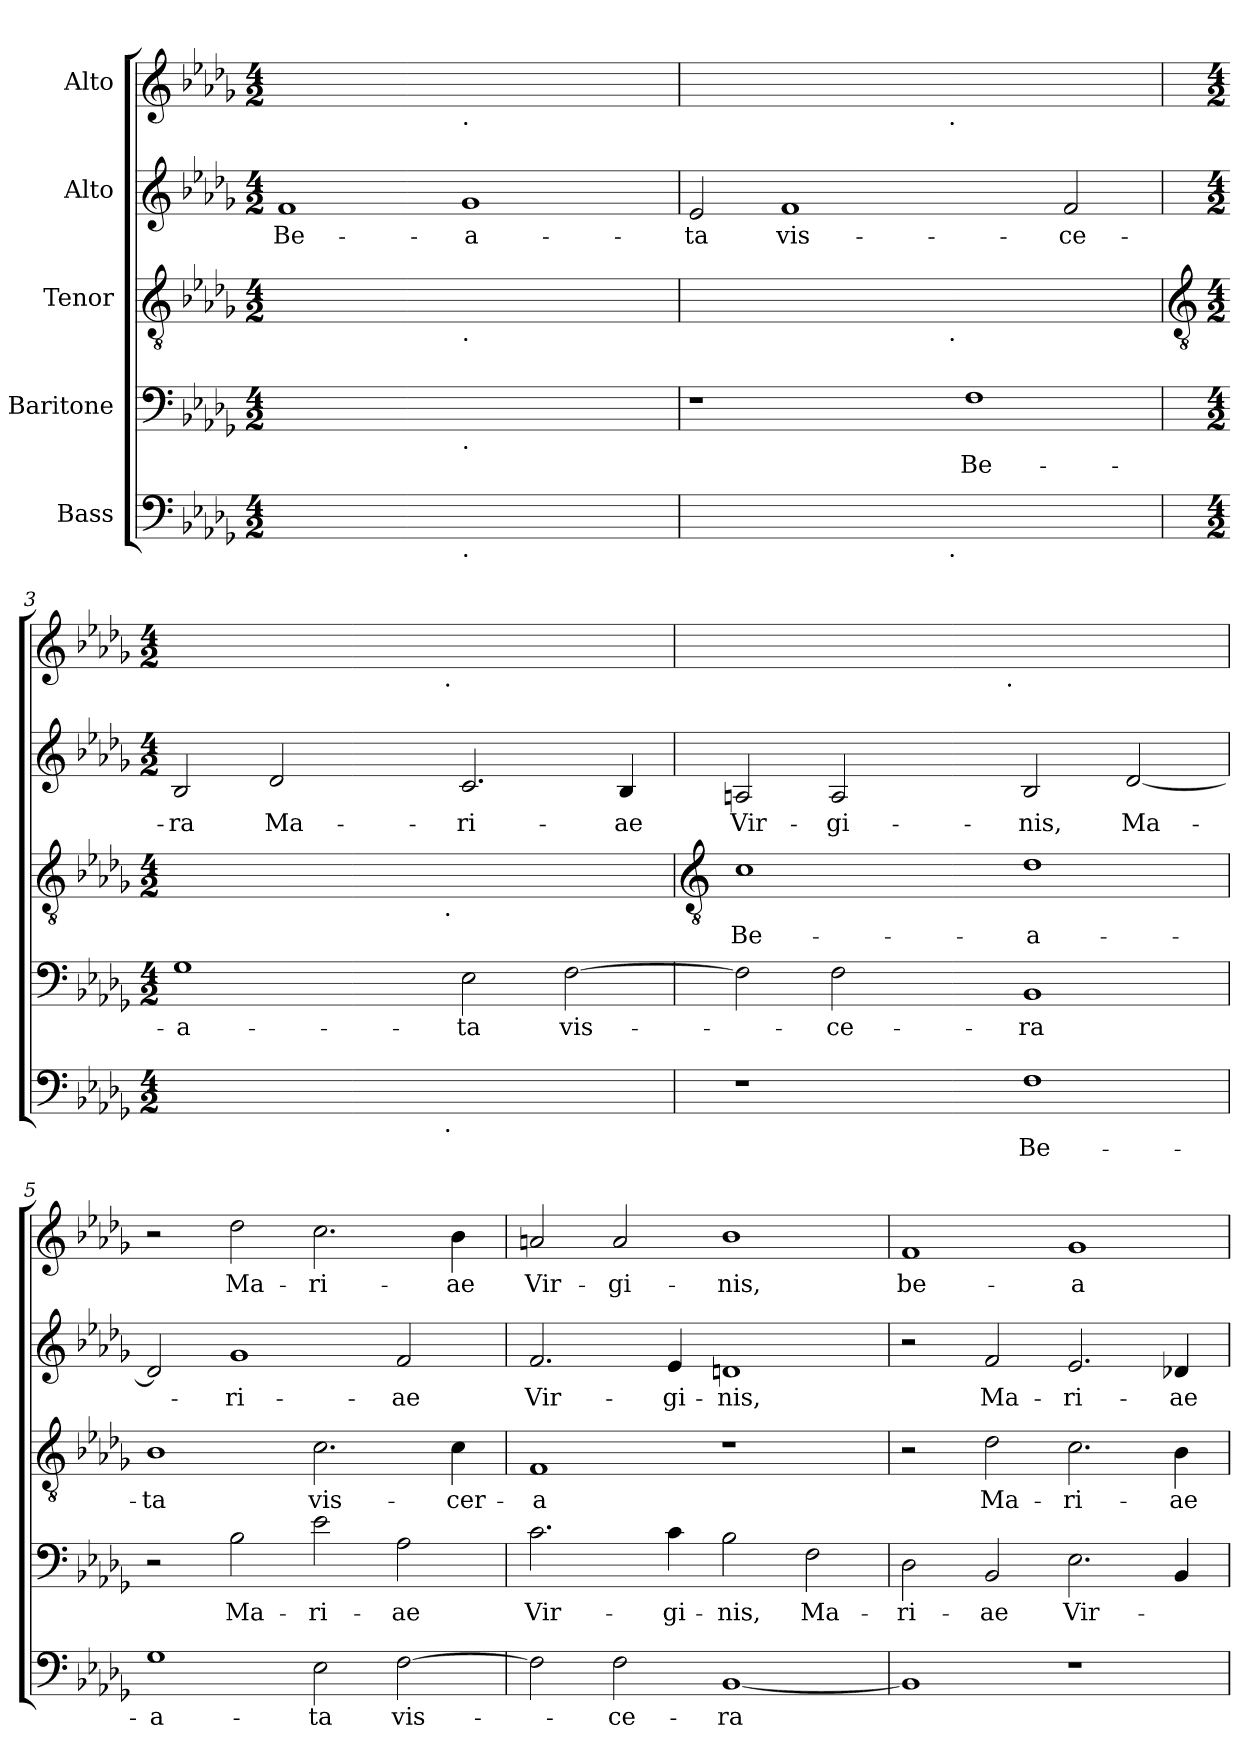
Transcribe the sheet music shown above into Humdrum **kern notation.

**kern	**text	**kern	**text	**kern	**text	**kern	**text	**kern	**text
*part5	*part5	*part4	*part4	*part3	*part3	*part2	*part2	*part1	*part1
*staff5	*staff5	*staff4	*staff4	*staff3	*staff3	*staff2	*staff2	*staff1	*staff1
*I"Bass	*	*I"Baritone	*	*I"Tenor	*	*I"Alto	*	*I"Alto	*
*clefF4	*	*clefF4	*	*clefGv2	*	*clefG2	*	*clefG2	*
*k[b-e-a-d-g-]	*	*k[b-e-a-d-g-]	*	*k[b-e-a-d-g-]	*	*k[b-e-a-d-g-]	*	*k[b-e-a-d-g-]	*
*D-:	*	*D-:	*	*D-:	*	*D-:	*	*D-:	*
*M4/2	*	*M4/2	*	*M4/2	*	*M4/2	*	*M4/2	*
=1	=1	=1	=1	=1	=1	=1	=1	=1	=1
!	!	!	!	!	!	!	!LO:LY:b	!	!
4ryy	.	4ryy	.	4ryy	.	1f	Be-	4ryy	.
4ryy	.	4ryy	.	4ryy	.	.	.	4ryy	.
4ryy	.	4ryy	.	4ryy	.	.	.	4ryy	.
4ryy	.	4ryy	.	4ryy	.	.	.	4ryy	.
!	!	!	!	!	!	!	!	!LO:TX:b:t=.	!
!	!	!	!	!LO:TX:b:t=.	!	!	!	!	!
!	!	!LO:TX:b:t=.	!	!	!	!	!	!	!
!LO:TX:b:t=.	!	!	!	!	!	!	!	!	!
!	!	!	!	!	!	!	!LO:LY:b	!	!
16ryy	.	16ryy	.	16ryy	.	1g-	-a-	16ryy	.
4ryy	.	4ryy	.	4ryy	.	.	.	4ryy	.
4ryy	.	4ryy	.	4ryy	.	.	.	4ryy	.
4ryy	.	4ryy	.	4ryy	.	.	.	4ryy	.
16ryy	.	16ryy	.	16ryy	.	.	.	16ryy	.
16ryy	.	16ryy	.	16ryy	.	.	.	16ryy	.
16ryy	.	16ryy	.	16ryy	.	.	.	16ryy	.
=2	=2	=2	=2	=2	=2	=2	=2	=2	=2
!	!	!	!	!	!	!	!LO:LY:b	!	!
4ryy	.	1r	.	4ryy	.	2e-/	-ta	4ryy	.
4ryy	.	.	.	4ryy	.	.	.	4ryy	.
!	!	!	!	!	!	!	!LO:LY:b	!	!
4ryy	.	.	.	4ryy	.	1f	vis-	4ryy	.
64ryy	.	.	.	64ryy	.	.	.	64ryy	.
64ryy	.	.	.	64ryy	.	.	.	64ryy	.
64ryy	.	.	.	64ryy	.	.	.	64ryy	.
64ryy	.	.	.	64ryy	.	.	.	64ryy	.
64ryy	.	.	.	64ryy	.	.	.	64ryy	.
64ryy	.	.	.	64ryy	.	.	.	64ryy	.
64ryy	.	.	.	64ryy	.	.	.	64ryy	.
64ryy	.	.	.	64ryy	.	.	.	64ryy	.
64ryy	.	.	.	64ryy	.	.	.	64ryy	.
64ryy	.	.	.	64ryy	.	.	.	64ryy	.
64ryy	.	.	.	64ryy	.	.	.	64ryy	.
64ryy	.	.	.	64ryy	.	.	.	64ryy	.
64ryy	.	.	.	64ryy	.	.	.	64ryy	.
64ryy	.	.	.	64ryy	.	.	.	64ryy	.
!	!	!	!	!	!	!	!	!LO:TX:b:t=.	!
!	!	!	!	!LO:TX:b:t=.	!	!	!	!	!
!LO:TX:b:t=.	!	!	!	!	!	!	!	!	!
64ryy	.	.	.	64ryy	.	.	.	64ryy	.
4ryy	.	.	.	4ryy	.	.	.	4ryy	.
!	!	!	!LO:LY:b	!	!	!	!	!	!
.	.	1F	Be-	.	.	.	.	.	.
4ryy	.	.	.	4ryy	.	.	.	4ryy	.
4ryy	.	.	.	4ryy	.	.	.	4ryy	.
!	!	!	!	!	!	!	!LO:LY:b	!	!
.	.	.	.	.	.	2f/	-ce-	.	.
4ryy	.	.	.	4ryy	.	.	.	4ryy	.
64ryy	.	.	.	64ryy	.	.	.	64ryy	.
!!LO:LB:g=z
=3	=3	=3	=3	=3	=3	=3	=3	=3	=3
*	*	*	*	*clefGv2	*	*	*	*	*
*M4/2	*	*M4/2	*	*M4/2	*	*M4/2	*	*M4/2	*
!	!	!	!LO:LY:b	!	!	!	!LO:LY:b	!	!
4ryy	.	1G-	-a-	4ryy	.	2B-/	-ra	4ryy	.
4ryy	.	.	.	4ryy	.	.	.	4ryy	.
!	!	!	!	!	!	!	!LO:LY:b	!	!
4ryy	.	.	.	4ryy	.	2d-/	Ma-	4ryy	.
64ryy	.	.	.	64ryy	.	.	.	64ryy	.
64ryy	.	.	.	64ryy	.	.	.	64ryy	.
64ryy	.	.	.	64ryy	.	.	.	64ryy	.
64ryy	.	.	.	64ryy	.	.	.	64ryy	.
64ryy	.	.	.	64ryy	.	.	.	64ryy	.
64ryy	.	.	.	64ryy	.	.	.	64ryy	.
64ryy	.	.	.	64ryy	.	.	.	64ryy	.
64ryy	.	.	.	64ryy	.	.	.	64ryy	.
64ryy	.	.	.	64ryy	.	.	.	64ryy	.
64ryy	.	.	.	64ryy	.	.	.	64ryy	.
64ryy	.	.	.	64ryy	.	.	.	64ryy	.
64ryy	.	.	.	64ryy	.	.	.	64ryy	.
64ryy	.	.	.	64ryy	.	.	.	64ryy	.
64ryy	.	.	.	64ryy	.	.	.	64ryy	.
!	!	!	!	!	!	!	!	!LO:TX:b:t=.	!
!	!	!	!	!LO:TX:b:t=.	!	!	!	!	!
!LO:TX:b:t=.	!	!	!	!	!	!	!	!	!
64ryy	.	.	.	64ryy	.	.	.	64ryy	.
4ryy	.	.	.	4ryy	.	.	.	4ryy	.
!	!	!	!LO:LY:b	!	!	!	!LO:LY:b	!	!
.	.	2E-\	-ta	.	.	2.c/	-ri-	.	.
4ryy	.	.	.	4ryy	.	.	.	4ryy	.
4ryy	.	.	.	4ryy	.	.	.	4ryy	.
!	!	!	!LO:LY:b	!	!	!	!	!	!
.	.	[2F\	vis-	.	.	.	.	.	.
4ryy	.	.	.	4ryy	.	.	.	4ryy	.
!	!	!	!	!	!	!	!LO:LY:b	!	!
.	.	.	.	.	.	4B-/	-ae	.	.
64ryy	.	.	.	64ryy	.	.	.	64ryy	.
!!LO:LB:g=z
=4	=4	=4	=4	=4	=4	=4	=4	=4	=4
*	*	*	*	*clefGv2	*	*	*	*	*
!	!	!	!	!	!LO:LY:b	!	!LO:LY:b	!	!
1r	.	2F\]	.	1c	Be-	2An/	Vir-	4ryy	.
.	.	.	.	.	.	.	.	4ryy	.
!	!	!	!LO:LY:b	!	!	!	!LO:LY:b	!	!
.	.	2F\	-ce-	.	.	2A/	-gi-	4ryy	.
.	.	.	.	.	.	.	.	64ryy	.
.	.	.	.	.	.	.	.	64ryy	.
.	.	.	.	.	.	.	.	64ryy	.
.	.	.	.	.	.	.	.	64ryy	.
.	.	.	.	.	.	.	.	64ryy	.
.	.	.	.	.	.	.	.	64ryy	.
.	.	.	.	.	.	.	.	64ryy	.
.	.	.	.	.	.	.	.	64ryy	.
.	.	.	.	.	.	.	.	64ryy	.
.	.	.	.	.	.	.	.	64ryy	.
.	.	.	.	.	.	.	.	64ryy	.
.	.	.	.	.	.	.	.	64ryy	.
.	.	.	.	.	.	.	.	64ryy	.
.	.	.	.	.	.	.	.	64ryy	.
!	!	!	!	!	!	!	!	!LO:TX:b:t=.	!
.	.	.	.	.	.	.	.	64ryy	.
.	.	.	.	.	.	.	.	4ryy	.
!	!LO:LY:b	!	!LO:LY:b	!	!LO:LY:b	!	!LO:LY:b	!	!
1F	Be-	1BB-	-ra	1d-	-a-	2B-/	-nis,	.	.
.	.	.	.	.	.	.	.	4ryy	.
.	.	.	.	.	.	.	.	4ryy	.
!	!	!	!	!	!	!	!LO:LY:b	!	!
.	.	.	.	.	.	[2d-/	Ma-	.	.
.	.	.	.	.	.	.	.	4ryy	.
.	.	.	.	.	.	.	.	64ryy	.
=5	=5	=5	=5	=5	=5	=5	=5	=5	=5
!	!LO:LY:b	!	!	!	!LO:LY:b	!	!	!	!
1G-	-a-	2r	.	1B-	-ta	2d-/]	.	2r	.
!	!	!	!LO:LY:b	!	!	!	!LO:LY:b	!	!LO:LY:b
.	.	2B-\	Ma-	.	.	1g-	-ri-	2dd-\	Ma-
!	!LO:LY:b	!	!LO:LY:b	!	!LO:LY:b	!	!	!	!LO:LY:b
2E-\	-ta	2e-\	-ri-	2.c\	vis-	.	.	2.cc\	-ri-
!	!LO:LY:b	!	!LO:LY:b	!	!	!	!LO:LY:b	!	!
[2F\	vis-	2A-\	-ae	.	.	2f/	-ae	.	.
!	!	!	!	!	!LO:LY:b	!	!	!	!LO:LY:b
.	.	.	.	4c\	-cer-	.	.	4b-\	-ae
=6	=6	=6	=6	=6	=6	=6	=6	=6	=6
!	!	!	!LO:LY:b	!	!LO:LY:b	!	!LO:LY:b	!	!LO:LY:b
2F\]	.	2.c\	Vir-	1F	-a	2.f/	Vir-	2an/	Vir-
!	!LO:LY:b	!	!	!	!	!	!	!	!LO:LY:b
2F\	-ce-	.	.	.	.	.	.	2a/	-gi-
!	!	!	!LO:LY:b	!	!	!	!LO:LY:b	!	!
.	.	4c\	-gi-	.	.	4e-/	-gi-	.	.
!	!LO:LY:b	!	!LO:LY:b	!	!	!	!LO:LY:b	!	!LO:LY:b
[1BB-	-ra	2B-\	-nis,	1r	.	1dn	-nis,	1b-	-nis,
!	!	!	!LO:LY:b	!	!	!	!	!	!
.	.	2F\	Ma-	.	.	.	.	.	.
=7	=7	=7	=7	=7	=7	=7	=7	=7	=7
!	!	!	!LO:LY:b	!	!	!	!	!	!LO:LY:b
1BB-]	.	2D-\	-ri-	2r	.	2r	.	1f	be-
!	!	!	!LO:LY:b	!	!LO:LY:b	!	!LO:LY:b	!	!
.	.	2BB-/	-ae	2d-\	Ma-	2f/	Ma-	.	.
!	!	!	!LO:LY:b	!	!LO:LY:b	!	!LO:LY:b	!	!LO:LY:b
1r	.	2.E-\	Vir-	2.c\	-ri-	2.e-/	-ri-	1g-	-a-
!	!	!	!	!	!LO:LY:b	!	!LO:LY:b	!	!
.	.	4BB-/	.	4B-\	-ae	4d-X/	-ae	.	.
=	=	=	=	=	=	=	=	=	=
*-	*-	*-	*-	*-	*-	*-	*-	*-	*-
